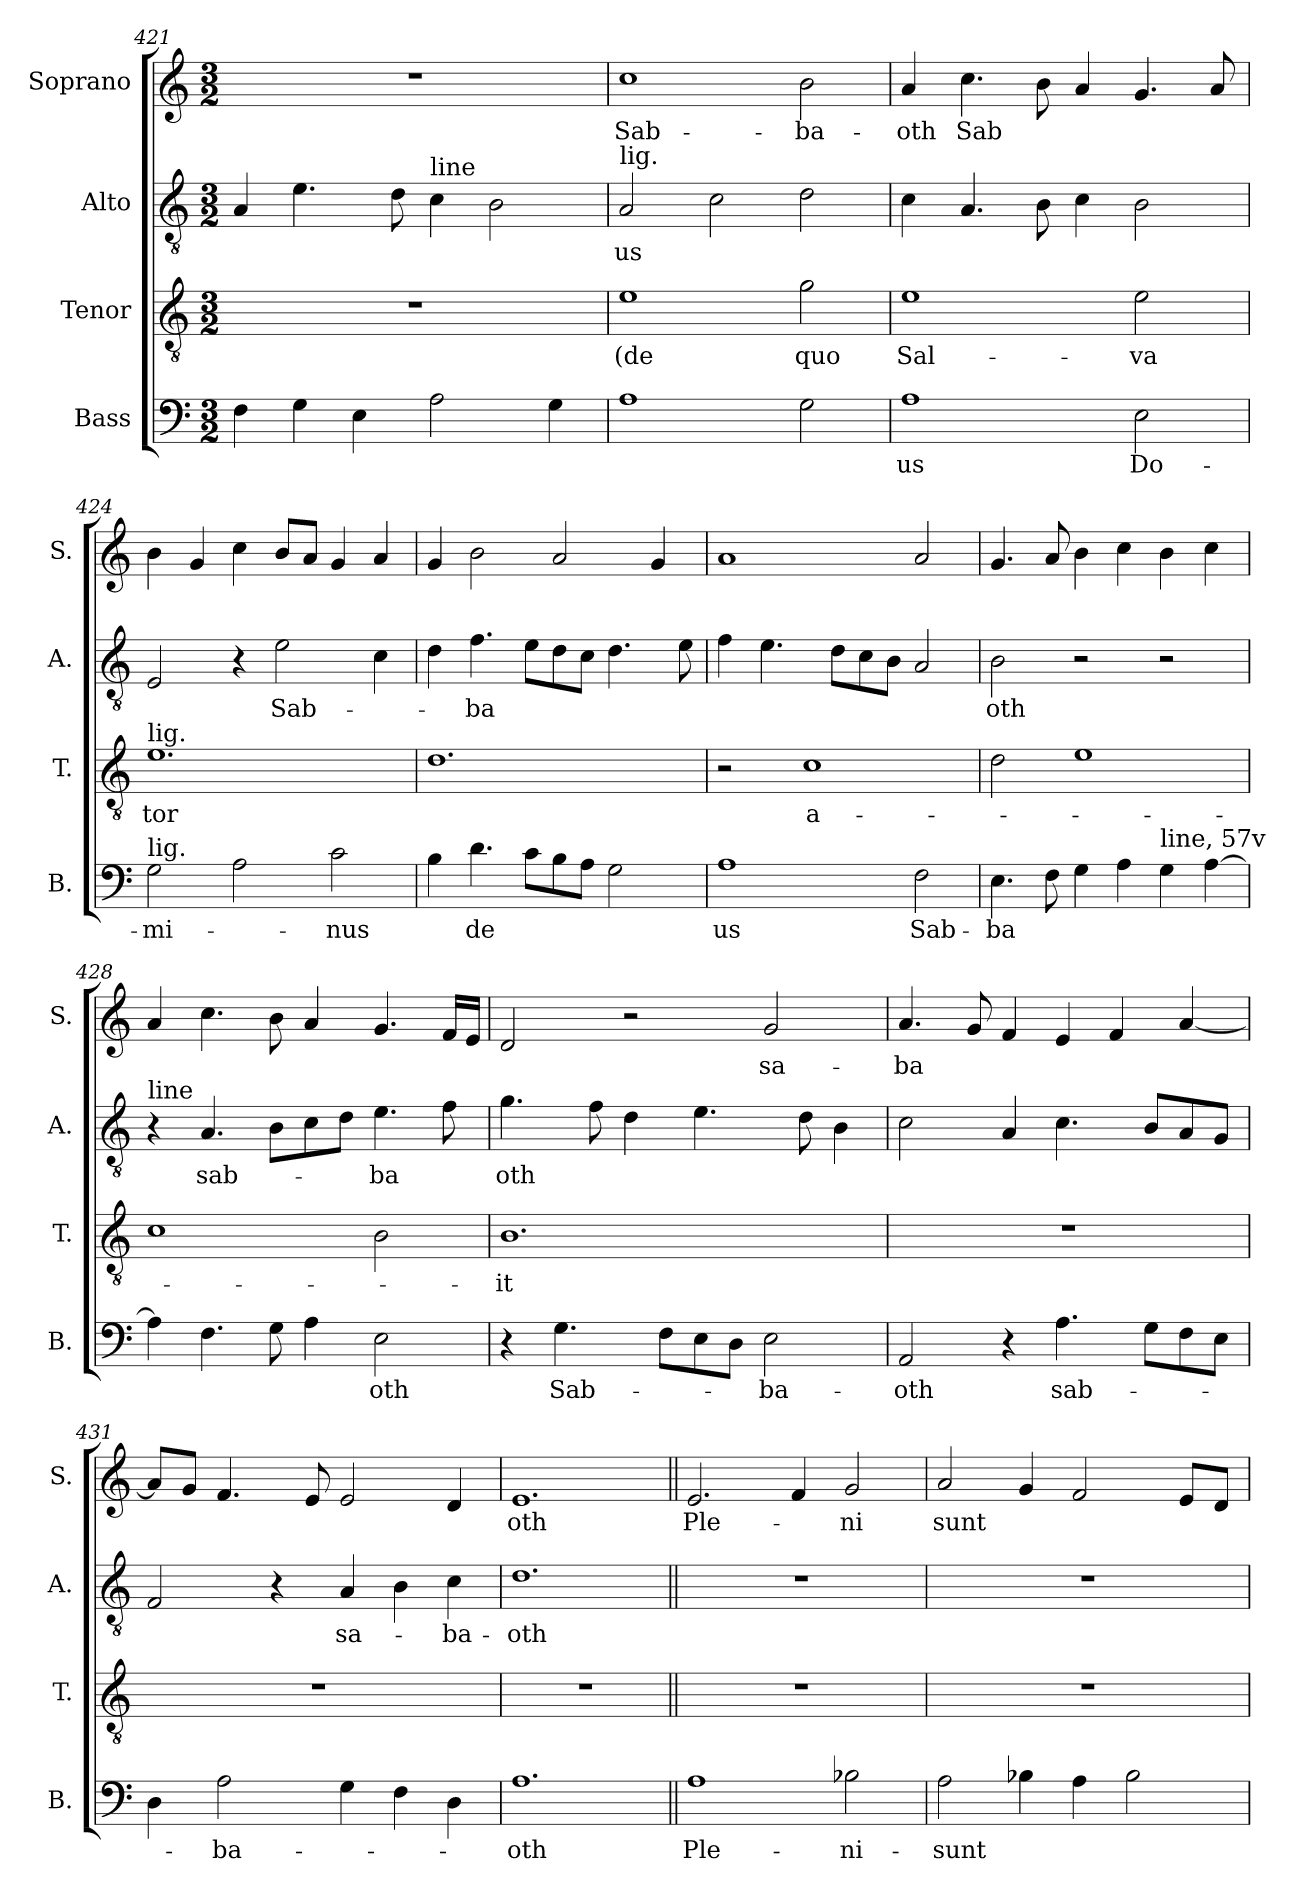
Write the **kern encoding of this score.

**kern	**text	**kern	**text	**kern	**text	**kern	**text
*part4	*part4	*part3	*part3	*part2	*part2	*part1	*part1
*staff4	*staff4	*staff3	*staff3	*staff2	*staff2	*staff1	*staff1
*I"Bass	*	*I"Tenor	*	*I"Alto	*	*I"Soprano	*
*I'B.	*	*I'T.	*	*I'A.	*	*I'S.	*
!!LO:LB:g=z
*clefF4	*	*clefGv2	*	*clefGv2	*	*clefG2	*
*k[]	*	*k[]	*	*k[]	*	*k[]	*
*M3/2	*	*M3/2	*	*M3/2	*	*M3/2	*
=421	=421	=421	=421	=421	=421	=421	=421
4F\	.	1.r	.	4A/	.	1.r	.
4G\	.	.	.	4.e\	.	.	.
4E\	.	.	.	.	.	.	.
.	.	.	.	8d\	.	.	.
!	!	!	!	!LO:TX:a:t=line	!	!	!
2A\	.	.	.	4c\	.	.	.
.	.	.	.	2B\	.	.	.
4G\	.	.	.	.	.	.	.
=422	=422	=422	=422	=422	=422	=422	=422
!	!	!	!	!LO:TX:a:t=lig.	!	!	!
!	!	!	!LO:LY:b	!	!LO:LY:b	!	!LO:LY:b
1A	.	1e	(de	2A/	us	1cc	Sab-
.	.	.	.	2c\	.	.	.
!	!	!	!LO:LY:b	!	!	!	!LO:LY:b
2G\	.	2g\	quo	2d\	.	2b\	-ba-
=423	=423	=423	=423	=423	=423	=423	=423
!	!LO:LY:b	!	!LO:LY:b	!	!	!	!LO:LY:b
1A	us	1e	Sal-	4c\	.	4a/	-oth
!	!	!	!	!	!	!	!LO:LY:b
.	.	.	.	4.A/	.	4.cc\	Sab
.	.	.	.	8B\	.	8b\	.
.	.	.	.	4c\	.	4a/	.
!	!LO:LY:b	!	!LO:LY:b	!	!	!	!
2E\	Do-	2e\	-va	2B\	.	4.g/	.
.	.	.	.	.	.	8a/	.
=424	=424	=424	=424	=424	=424	=424	=424
!	!	!LO:TX:a:t=lig.	!	!	!	!	!
!LO:TX:a:t=lig.	!	!	!	!	!	!	!
!	!LO:LY:b	!	!LO:LY:b	!	!	!	!
2G\	-mi-	1.e	tor	2E/	.	4b\	.
.	.	.	.	.	.	4g/	.
2A\	.	.	.	4r	.	4cc\	.
!	!	!	!	!	!LO:LY:b	!	!
.	.	.	.	2e\	Sab-	8b/L	.
.	.	.	.	.	.	8a/J	.
!	!LO:LY:b	!	!	!	!	!	!
2c\	-nus	.	.	.	.	4g/	.
.	.	.	.	4c\	.	4a/	.
=425	=425	=425	=425	=425	=425	=425	=425
4B\	.	1.d	.	4d\	.	4g/	.
!	!LO:LY:b	!	!	!	!LO:LY:b	!	!
4.d\	de	.	.	4.f\	-ba	2b\	.
8c\L	.	.	.	8e\L	.	.	.
8B\	.	.	.	8d\	.	2a/	.
8A\J	.	.	.	8c\J	.	.	.
2G\	.	.	.	4.d\	.	.	.
.	.	.	.	.	.	4g/	.
.	.	.	.	8e\	.	.	.
=426	=426	=426	=426	=426	=426	=426	=426
!	!LO:LY:b	!	!	!	!	!	!
1A	us	2r	.	4f\	.	1a	.
.	.	.	.	4.e\	.	.	.
!	!	!	!LO:LY:b	!	!	!	!
.	.	1c	a-	.	.	.	.
.	.	.	.	8d\L	.	.	.
.	.	.	.	8c\	.	.	.
.	.	.	.	8B\J	.	.	.
!	!LO:LY:b	!	!	!	!	!	!
2F\	Sab-	.	.	2A/	.	2a/	.
!!LO:LB:g=z
=427	=427	=427	=427	=427	=427	=427	=427
!	!LO:LY:b	!	!	!	!LO:LY:b	!	!
4.E\	-ba	2d\	.	2B\	oth	4.g/	.
8F\	.	.	.	.	.	8a/	.
4G\	.	1e	.	2r	.	4b\	.
4A\	.	.	.	.	.	4cc\	.
!LO:TX:a:t=line, 57v	!	!	!	!	!	!	!
4G\	.	.	.	2r	.	4b\	.
[4A\	.	.	.	.	.	4cc\	.
=428	=428	=428	=428	=428	=428	=428	=428
!	!	!	!	!LO:TX:a:t=line	!	!	!
4A\]	.	1c	.	4r	.	4a/	.
!	!	!	!	!	!LO:LY:b	!	!
4.F\	.	.	.	4.A/	sab-	4.cc\	.
8G\	.	.	.	8B\L	.	8b\	.
4A\	.	.	.	8c\	.	4a/	.
.	.	.	.	8d\J	.	.	.
!	!LO:LY:b	!	!	!	!LO:LY:b	!	!
2E\	oth	2B\	.	4.e\	-ba	4.g/	.
.	.	.	.	8f\	.	16f/LL	.
.	.	.	.	.	.	16e/JJ	.
=429	=429	=429	=429	=429	=429	=429	=429
!	!	!	!LO:LY:b	!	!LO:LY:b	!	!
4r	.	1.B	-it	4.g\	oth	2d/	.
!	!LO:LY:b	!	!	!	!	!	!
4.G\	Sab-	.	.	.	.	.	.
.	.	.	.	8f\	.	.	.
.	.	.	.	4d\	.	2r	.
8F\L	.	.	.	.	.	.	.
8E\	.	.	.	4.e\	.	.	.
8D\J	.	.	.	.	.	.	.
!	!LO:LY:b	!	!	!	!	!	!LO:LY:b
2E\	-ba-	.	.	.	.	2g/	sa-
.	.	.	.	8d\	.	.	.
.	.	.	.	4B\	.	.	.
=430	=430	=430	=430	=430	=430	=430	=430
!	!LO:LY:b	!	!	!	!	!	!LO:LY:b
2AA/	-oth	1.r	.	2c\	.	4.a/	-ba
.	.	.	.	.	.	8g/	.
4r	.	.	.	4A/	.	4f/	.
!	!LO:LY:b	!	!	!	!	!	!
4.A\	sab-	.	.	4.c\	.	4e/	.
.	.	.	.	.	.	4f/	.
8G\L	.	.	.	8B/L	.	.	.
8F\	.	.	.	8A/	.	[4a/	.
8E\J	.	.	.	8G/J	.	.	.
=431	=431	=431	=431	=431	=431	=431	=431
4D\	.	1.r	.	2F/	.	8a/L]	.
.	.	.	.	.	.	8g/J	.
!	!LO:LY:b	!	!	!	!	!	!
2A\	-ba-	.	.	.	.	4.f/	.
.	.	.	.	4r	.	.	.
.	.	.	.	.	.	8e/	.
!	!	!	!	!	!LO:LY:b	!	!
4G\	.	.	.	4A/	sa-	2e/	.
4F\	.	.	.	4B\	.	.	.
!	!	!	!	!	!LO:LY:b	!	!
4D\	.	.	.	4c\	-ba-	4d/	.
=432	=432	=432	=432	=432	=432	=432	=432
!	!LO:LY:b	!	!	!	!LO:LY:b	!	!LO:LY:b
1.A	-oth	1.r	.	1.d	-oth	1.e	oth
!!LO:PB:g=z
=433||	=433||	=433||	=433||	=433||	=433||	=433||	=433||
!	!LO:LY:b	!	!	!	!	!	!LO:LY:b
1A	Ple-	1.r	.	1.r	.	2.e/	Ple-
.	.	.	.	.	.	4f/	.
!	!LO:LY:b	!	!	!	!	!	!LO:LY:b
2B-X\	-ni-	.	.	.	.	2g/	-ni
=434	=434	=434	=434	=434	=434	=434	=434
!	!LO:LY:b	!	!	!	!	!	!LO:LY:b
2A\	-sunt	1.r	.	1.r	.	2a/	sunt
4B-X\	.	.	.	.	.	4g/	.
4A\	.	.	.	.	.	2f/	.
2B-\	.	.	.	.	.	.	.
.	.	.	.	.	.	8e/L	.
.	.	.	.	.	.	8d/J	.
=	=	=	=	=	=	=	=
*-	*-	*-	*-	*-	*-	*-	*-
